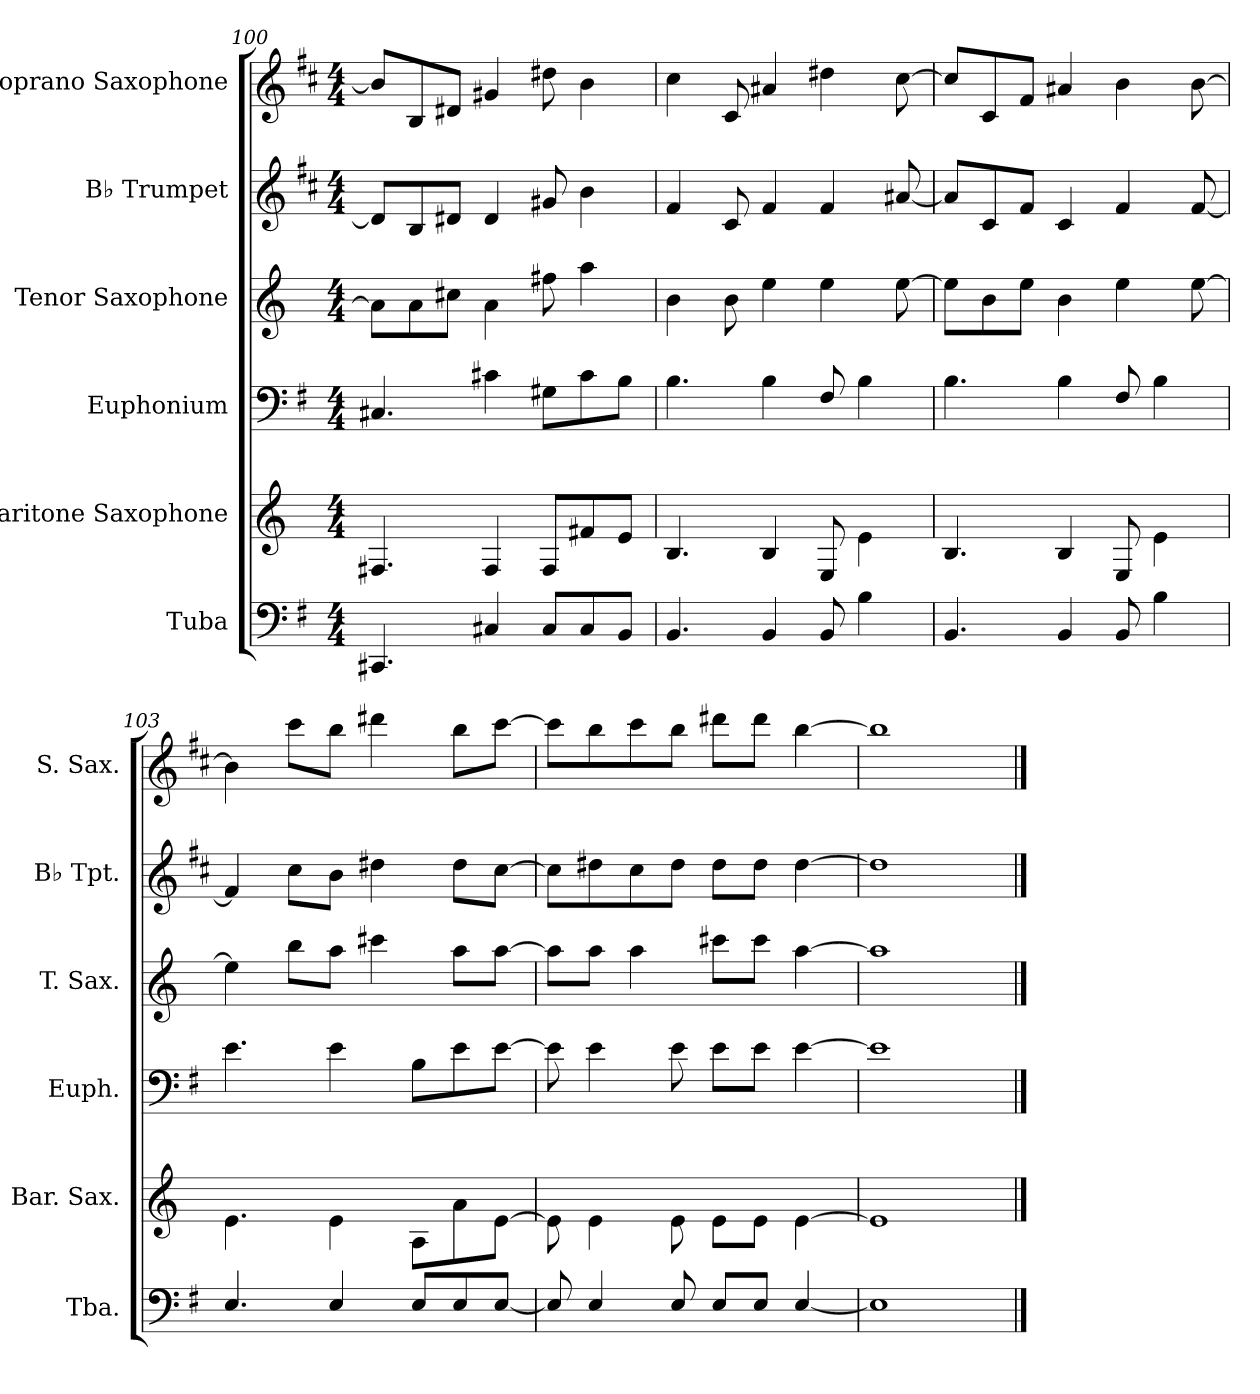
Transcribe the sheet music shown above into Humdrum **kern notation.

**kern	**kern	**kern	**kern	**kern	**kern
*part6	*part5	*part4	*part3	*part2	*part1
*staff6	*staff5	*staff4	*staff3	*staff2	*staff1
*I"Tuba	*I"Baritone Saxophone	*I"Euphonium	*I"Tenor Saxophone	*I"B♭ Trumpet	*I"Soprano Saxophone
*I'Tba.	*I'Bar. Sax.	*I'Euph.	*I'T. Sax.	*I'B♭ Tpt.	*I'S. Sax.
!!LO:LB:g=z
*clefF4	*clefG2	*clefF4	*clefG2	*clefG2	*clefG2
*ITrd4c7	*ITrd12c21	*ITrd4c7	*ITrd8c14	*ITrd1c2	*ITrd1c2
*k[]	*k[]	*k[]	*k[]	*k[]	*k[]
*M4/4	*M4/4	*M4/4	*M4/4	*M4/4	*M4/4
=100	=100	=100	=100	=100	=100
4.FFF#X/	4.FF#X/	4.FF#X/	8A\L]	8c#/L]	8a/L]
.	.	.	8A\	8A/	8A/
.	.	.	8c#X\J	8c#X/J	8c#X/J
4FF#X/	4FF#/	4F#X\	4A\	4c#/	4f#X/
8FF#/L	8FF#/L	8C#X\L	8f#X\	8f#X/	8cc#X\
8FF#/	8F#X/	8F#\	4a\	4a\	4a\
8EE/J	8E/J	8E\J	.	.	.
=101	=101	=101	=101	=101	=101
4.EE/	4.BB/	4.E\	4B\	4e/	4b\
.	.	.	8B\	8B/	8B/
4EE/	4BB/	4E\	4e\	4e/	4g#X/
8EE/	8EE/	8BB/	4e\	4e/	4cc#X\
4E\	4E\	4E\	.	.	.
.	.	.	[8e\	[8g#X/	[8b\
=102	=102	=102	=102	=102	=102
4.EE/	4.BB/	4.E\	8e\L]	8g#/L]	8b/L]
.	.	.	8B\	8B/	8B/
.	.	.	8e\J	8e/J	8e/J
4EE/	4BB/	4E\	4B\	4B/	4g#X/
8EE/	8EE/	8BB/	4e\	4e/	4a\
4E\	4E\	4E\	.	.	.
.	.	.	[8e\	[8e/	[8a\
=103	=103	=103	=103	=103	=103
4.AA/	4.E\	4.A\	4e\]	4e/]	4a\]
.	.	.	8b\L	8b\L	8bb\L
4AA/	4E\	4A\	8a\J	8a\J	8aa\J
.	.	.	4cc#X\	4cc#X\	4ccc#X\
8AA/L	8AA\L	8E\L	.	.	.
8AA/	8A\	8A\	8a\L	8cc#\L	8aa\L
[8AA/J	[8E\J	[8A\J	[8a\J	[8b\J	[8bb\J
!!LO:PB:g=z
=104	=104	=104	=104	=104	=104
8AA/]	8E\]	8A\]	8a\L]	8b\L]	8bb\L]
4AA/	4E\	4A\	8a\J	8cc#X\	8aa\
.	.	.	4a\	8b\	8bb\
8AA/	8E\	8A\	.	8cc#\J	8aa\J
8AA/L	8E\L	8A\L	8cc#X\L	8cc#\L	8ccc#X\L
8AA/J	8E\J	8A\J	8cc#\J	8cc#\J	8ccc#\J
[4AA/	[4E\	[4A\	[4a\	[4cc#\	[4aa\
=105	=105	=105	=105	=105	=105
1AA]	1E]	1A]	1a]	1cc#]	1aa]
==	==	==	==	==	==
*-	*-	*-	*-	*-	*-
